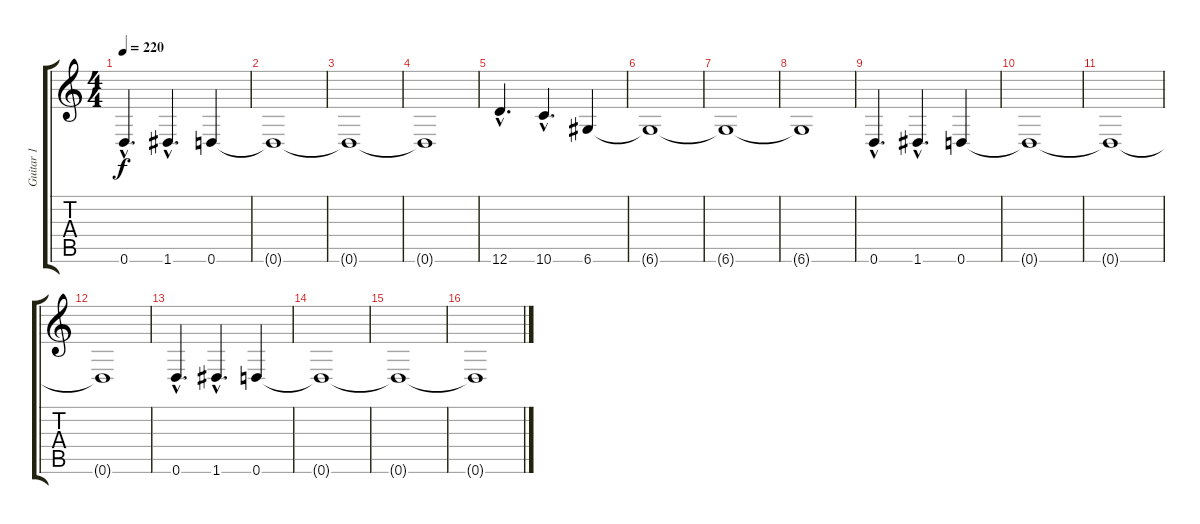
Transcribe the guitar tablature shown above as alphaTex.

\track ("Guitar 1" "Guitar 1") {instrument distortionguitar}
\staff {score tabs}
\tuning (E4 B3 G3 D3 A2 D2) {hide}
\ts (4 4)
\tempo 220
\clef g2
\ks c
0.6{hac}.4{d dy f volume 12 instrument overdrivenguitar} 1.6{hac}.4{d} 0.6.4 |
0.6{t}.1 |
0.6{t}.1 |
0.6{t}.1 |
12.6{hac}.4{d volume 12 instrument overdrivenguitar} 10.6{hac}.4{d} 6.6.4 |
6.6{t}.1 |
6.6{t}.1 |
6.6{t}.1 |
0.6{hac}.4{d volume 12 instrument overdrivenguitar} 1.6{hac}.4{d} 0.6.4 |
0.6{t}.1 |
0.6{t}.1 |
0.6{t}.1 |
0.6{hac}.4{d volume 12 instrument overdrivenguitar} 1.6{hac}.4{d} 0.6.4 |
0.6{t}.1 |
0.6{t}.1 |
0.6{t}.1
